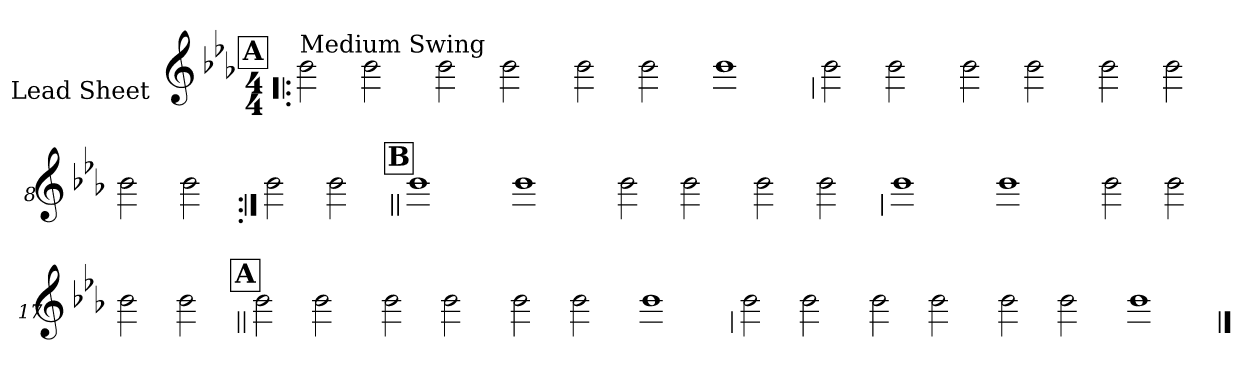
**kern
*part1
*staff1
*I"Lead Sheet
*stria0
*clefG2
*k[b-e-a-]
*E-:
*M4/4
!!LO:REH:place=s1:a:t=A
=1!|:
!LO:TX:a:t=Medium Swing
2b-
2b-
=2-
2b-
2b-
=3-
2b-
2b-
=4-
1b-
!!LO:LB:g=z
=5
2b-
2b-
=6-
2b-
2b-
=7-
2b-
2b-
=8-
2b-
2b-
=9:|!
2b-
2b-
!!LO:LB:g=z
!!LO:REH:place=s1:a:t=B
=10||
1b-
=11-
1b-
=12-
2b-
2b-
=13-
2b-
2b-
!!LO:LB:g=z
=14
1b-
=15-
1b-
=16-
2b-
2b-
=17-
2b-
2b-
!!LO:LB:g=z
!!LO:REH:place=s1:a:t=A
=18||
2b-
2b-
=19-
2b-
2b-
=20-
2b-
2b-
=21-
1b-
!!LO:LB:g=z
=22
2b-
2b-
=23-
2b-
2b-
=24-
2b-
2b-
=25-
1b-
==
*-
